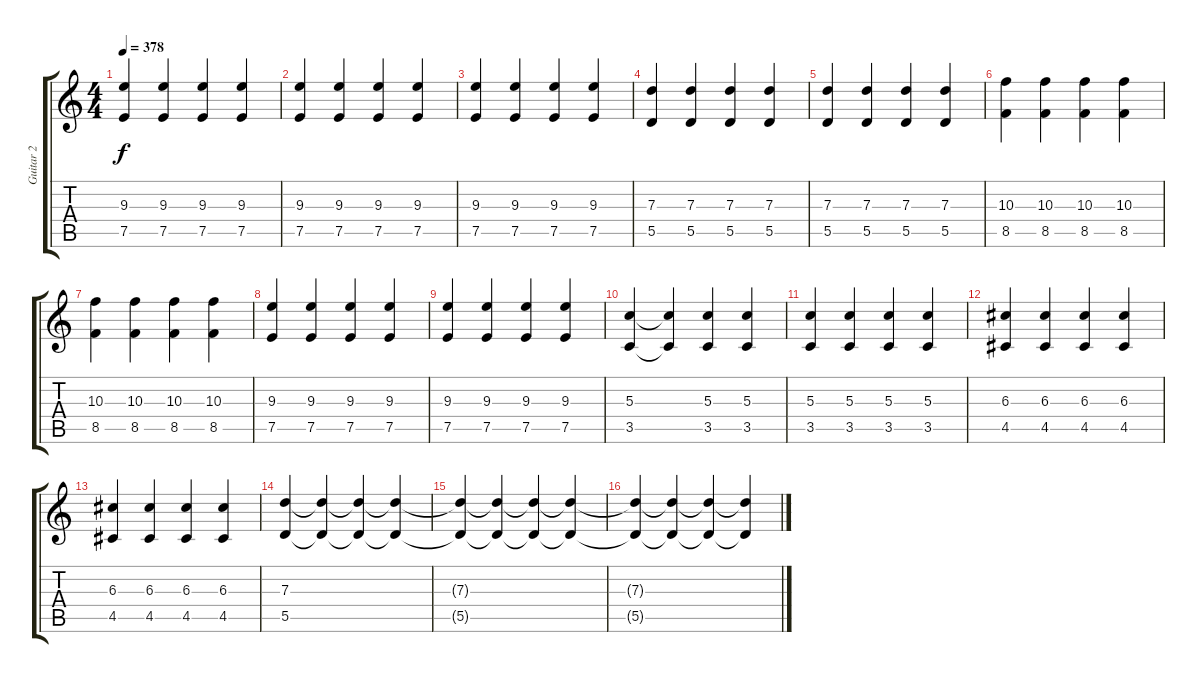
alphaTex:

\track ("Guitar 2" "Guitar 2") {instrument distortionguitar}
\staff {score tabs}
\tuning (E4 B3 G3 D3 A2 D2) {hide}
\ts (4 4)
\tempo 378
\clef g2
\ks c
(9.3 7.5).4{dy f} (9.3 7.5).4 (9.3 7.5).4 (9.3 7.5).4 |
(9.3 7.5).4 (9.3 7.5).4 (9.3 7.5).4 (9.3 7.5).4 |
(9.3 7.5).4 (9.3 7.5).4 (9.3 7.5).4 (9.3 7.5).4 |
(7.3 5.5).4 (7.3 5.5).4 (7.3 5.5).4 (7.3 5.5).4 |
(7.3 5.5).4 (7.3 5.5).4 (7.3 5.5).4 (7.3 5.5).4 |
(10.3 8.5).4 (10.3 8.5).4 (10.3 8.5).4 (10.3 8.5).4 |
(10.3 8.5).4 (10.3 8.5).4 (10.3 8.5).4 (10.3 8.5).4 |
(9.3 7.5).4 (9.3 7.5).4 (9.3 7.5).4 (9.3 7.5).4 |
(9.3 7.5).4 (9.3 7.5).4 (9.3 7.5).4 (9.3 7.5).4 |
(5.3 3.5).4 (5.3{t} 3.5{t}).4 (5.3 3.5).4 (5.3 3.5).4 |
(5.3 3.5).4 (5.3 3.5).4 (5.3 3.5).4 (5.3 3.5).4 |
(6.3 4.5).4 (6.3 4.5).4 (6.3 4.5).4 (6.3 4.5).4 |
(6.3 4.5).4 (6.3 4.5).4 (6.3 4.5).4 (6.3 4.5).4 |
(7.3 5.5).4 (7.3{t} 5.5{t}).4 (7.3{t} 5.5{t}).4 (7.3{t} 5.5{t}).4 |
(7.3{t} 5.5{t}).4 (7.3{t} 5.5{t}).4 (7.3{t} 5.5{t}).4 (7.3{t} 5.5{t}).4 |
(7.3{t} 5.5{t}).4 (7.3{t} 5.5{t}).4 (7.3{t} 5.5{t}).4 (7.3{t} 5.5{t}).4
